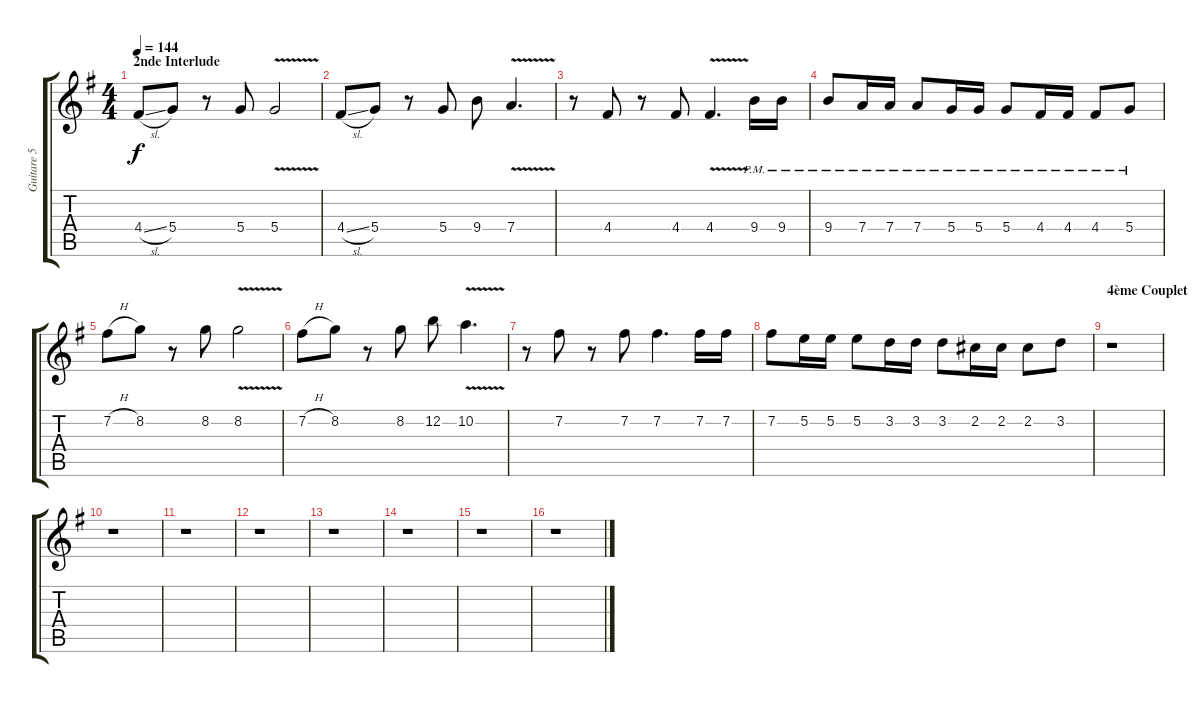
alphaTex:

\track ("Guitare 5 " "Guitare 5 ") {instrument distortionguitar}
\staff {score tabs}
\tuning (E4 B3 G3 D3 A2 E2) {hide}
\ts (4 4)
\section ("" "2nde Interlude")
\tempo 144
\clef g2
\ks g
4.4{sl}.8{dy f volume 12} 5.4.8 r.8 5.4.8 5.4{v}.2 |
4.4{sl}.8 5.4.8 r.8 5.4.8 9.4.8 7.4{v}.4{d} |
r.8 4.4.8 r.8 4.4.8 4.4{v}.4{d} 9.4{pm}.16 9.4{pm}.16 |
9.4{pm}.8 7.4{pm}.16 7.4{pm}.16 7.4{pm}.8 5.4{pm}.16 5.4{pm}.16 5.4{pm}.8 4.4{pm}.16 4.4{pm}.16 4.4{pm}.8 5.4{pm}.8 |
7.2{h}.8 8.2.8 r.8 8.2.8 8.2{v}.2 |
7.2{h}.8 8.2.8 r.8 8.2.8 12.2.8 10.2{v}.4{d} |
r.8 7.2.8 r.8 7.2.8 7.2.4{d} 7.2.16 7.2.16 |
7.2.8 5.2.16 5.2.16 5.2.8 3.2.16 3.2.16 3.2.8 2.2.16 2.2.16 2.2.8 3.2.8 |
\section ("" "4ème Couplet")
r.1{volume 16} |
r.1 |
r.1 |
r.1 |
r.1 |
r.1 |
r.1 |
r.1
